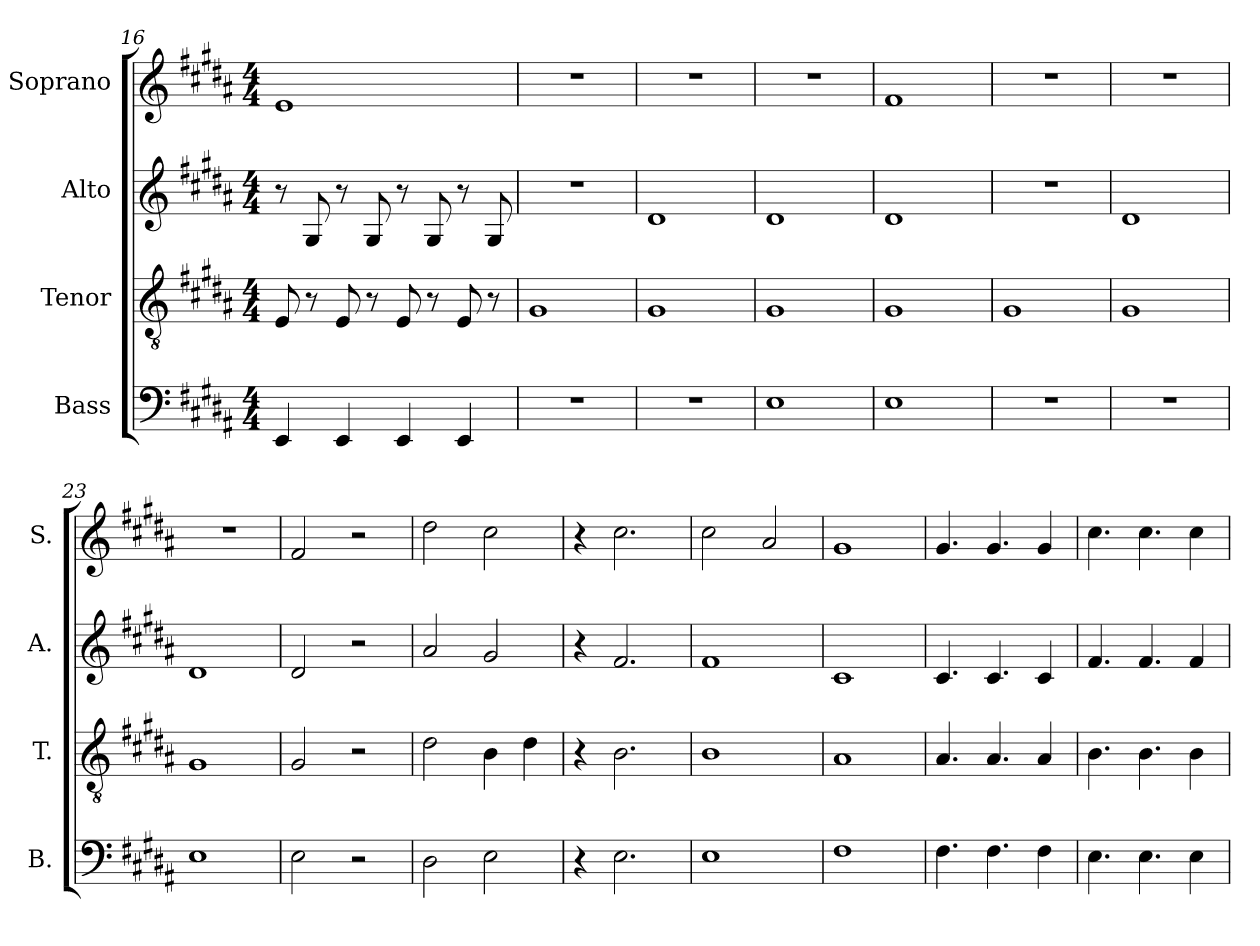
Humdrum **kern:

**kern	**kern	**kern	**kern
*part4	*part3	*part2	*part1
*staff4	*staff3	*staff2	*staff1
*I"Bass	*I"Tenor	*I"Alto	*I"Soprano
*I'B.	*I'T.	*I'A.	*I'S.
!!LO:PB:g=z
*clefF4	*clefGv2	*clefG2	*clefG2
*k[f#c#g#d#a#]	*k[f#c#g#d#a#]	*k[f#c#g#d#a#]	*k[f#c#g#d#a#]
*M4/4	*M4/4	*M4/4	*M4/4
=16	=16	=16	=16
4EE/	8E/	8r	1e
.	8r	8G#/	.
4EE/	8E/	8r	.
.	8r	8G#/	.
4EE/	8E/	8r	.
.	8r	8G#/	.
4EE/	8E/	8r	.
.	8r	8G#/	.
=17	=17	=17	=17
1r	1G#	1r	1r
=18	=18	=18	=18
1r	1G#	1d#	1r
=19	=19	=19	=19
1E	1G#	1d#	1r
=20	=20	=20	=20
1E	1G#	1d#	1f#
=21	=21	=21	=21
1r	1G#	1r	1r
=22	=22	=22	=22
1r	1G#	1d#	1r
=23	=23	=23	=23
1E	1G#	1d#	1r
=24	=24	=24	=24
2E\	2G#/	2d#/	2f#/
2r	2r	2r	2r
=25	=25	=25	=25
2D#\	2d#\	2a#/	2dd#\
2E\	4B\	2g#/	2cc#\
.	4d#\	.	.
=26	=26	=26	=26
4r	4r	4r	4r
2.E\	2.B\	2.f#/	2.cc#\
!!LO:LB:g=z
=27	=27	=27	=27
1E	1B	1f#	2cc#\
.	.	.	2a#/
=28	=28	=28	=28
1F#	1A#	1c#	1g#
=29	=29	=29	=29
4.F#\	4.A#/	4.c#/	4.g#/
4.F#\	4.A#/	4.c#/	4.g#/
4F#\	4A#/	4c#/	4g#/
=30	=30	=30	=30
4.E\	4.B\	4.f#/	4.cc#\
4.E\	4.B\	4.f#/	4.cc#\
4E\	4B\	4f#/	4cc#\
=	=	=	=
*-	*-	*-	*-
